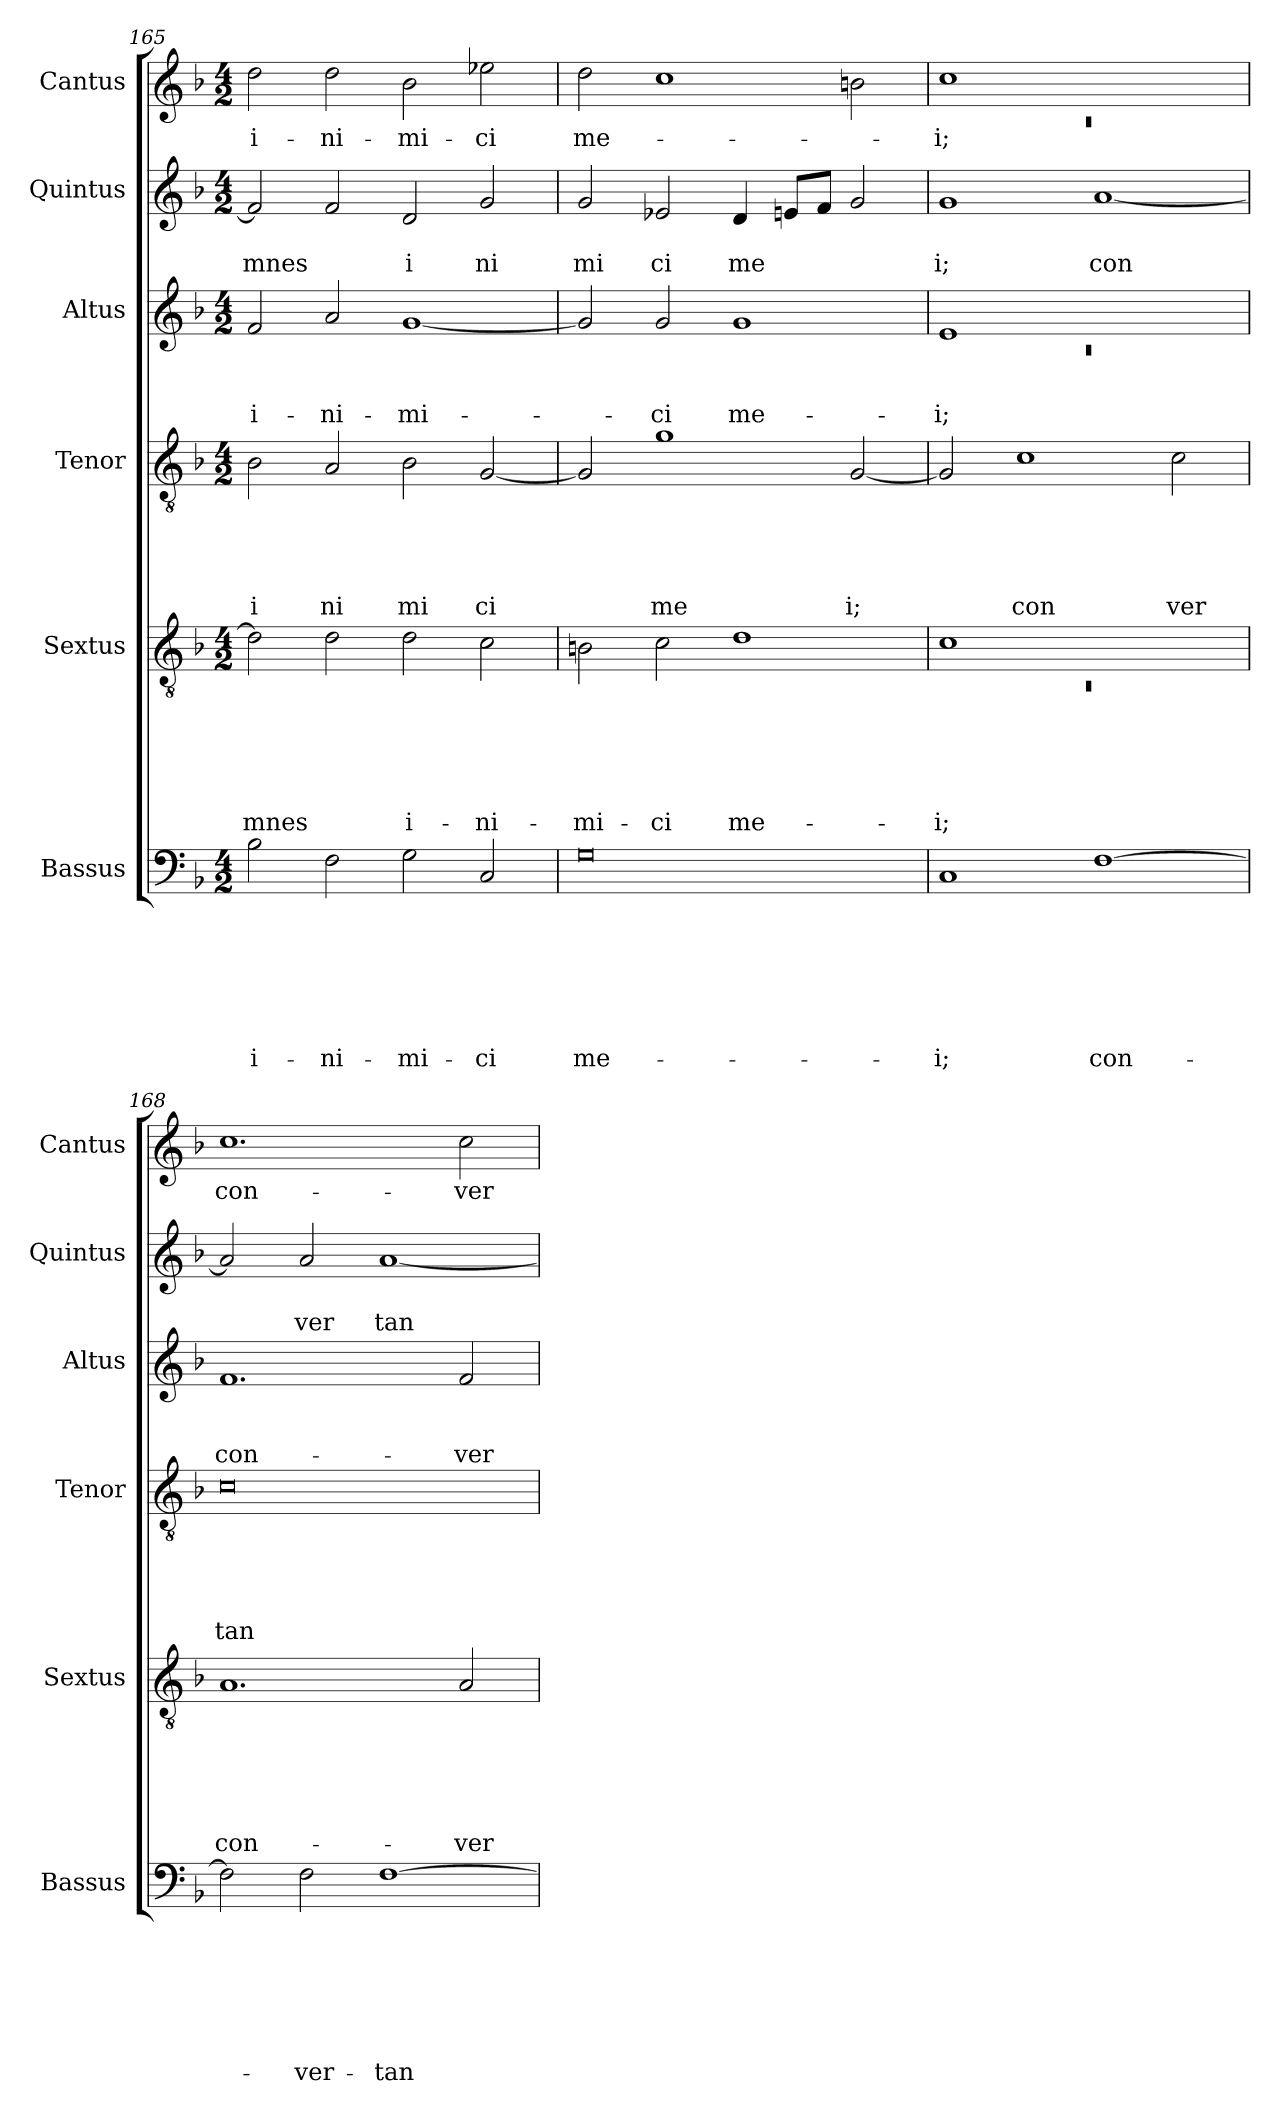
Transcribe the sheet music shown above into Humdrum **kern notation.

**kern	**text	**text	**text	**text	**text	**text	**text	**kern	**text	**text	**text	**text	**text	**text	**kern	**text	**text	**text	**text	**text	**kern	**text	**text	**text	**kern	**text	**text	**kern	**text
*part6	*part6	*part6	*part6	*part6	*part6	*part6	*part6	*part5	*part5	*part5	*part5	*part5	*part5	*part5	*part4	*part4	*part4	*part4	*part4	*part4	*part3	*part3	*part3	*part3	*part2	*part2	*part2	*part1	*part1
*staff6	*staff6	*staff6	*staff6	*staff6	*staff6	*staff6	*staff6	*staff5	*staff5	*staff5	*staff5	*staff5	*staff5	*staff5	*staff4	*staff4	*staff4	*staff4	*staff4	*staff4	*staff3	*staff3	*staff3	*staff3	*staff2	*staff2	*staff2	*staff1	*staff1
*I"Bassus	*	*	*	*	*	*	*	*I"Sextus	*	*	*	*	*	*	*I"Tenor	*	*	*	*	*	*I"Altus	*	*	*	*I"Quintus	*	*	*I"Cantus	*
*I'Bassus	*	*	*	*	*	*	*	*I'Sextus	*	*	*	*	*	*	*I'Tenor	*	*	*	*	*	*I'Altus	*	*	*	*I'Quintus	*	*	*I'Cantus	*
!!LO:PB:g=z
*clefF4	*	*	*	*	*	*	*	*clefGv2	*	*	*	*	*	*	*clefGv2	*	*	*	*	*	*clefG2	*	*	*	*clefG2	*	*	*clefG2	*
*k[b-]	*	*	*	*	*	*	*	*k[b-]	*	*	*	*	*	*	*k[b-]	*	*	*	*	*	*k[b-]	*	*	*	*k[b-]	*	*	*k[b-]	*
*F:	*	*	*	*	*	*	*	*F:	*	*	*	*	*	*	*F:	*	*	*	*	*	*F:	*	*	*	*F:	*	*	*F:	*
*M4/2	*	*	*	*	*	*	*	*M4/2	*	*	*	*	*	*	*M4/2	*	*	*	*	*	*M4/2	*	*	*	*M4/2	*	*	*M4/2	*
=165	=165	=165	=165	=165	=165	=165	=165	=165	=165	=165	=165	=165	=165	=165	=165	=165	=165	=165	=165	=165	=165	=165	=165	=165	=165	=165	=165	=165	=165
!	!	!	!	!	!	!	!LO:LY:b	!	!	!	!	!	!	!LO:LY:b	!	!	!	!	!	!LO:LY:b	!	!	!	!LO:LY:b	!	!	!LO:LY:b	!	!LO:LY:b
2B-\	.	.	.	.	.	.	i-	2d\]	.	.	.	.	.	mnes	2B-\	.	.	.	.	i	2f/	.	.	i-	2f/]	.	-mnes	2dd\	i-
!	!	!	!	!	!	!	!LO:LY:b	!	!	!	!	!	!	!	!	!	!	!	!	!LO:LY:b	!	!	!	!LO:LY:b	!	!	!	!	!LO:LY:b
2F\	.	.	.	.	.	.	-ni-	2d\	.	.	.	.	.	.	2A/	.	.	.	.	ni	2a/	.	.	-ni-	2f/	.	.	2dd\	-ni-
!	!	!	!	!	!	!	!LO:LY:b	!	!	!	!	!	!	!LO:LY:b	!	!	!	!	!	!LO:LY:b	!	!	!	!LO:LY:b	!	!	!LO:LY:b	!	!LO:LY:b
2G\	.	.	.	.	.	.	-mi-	2d\	.	.	.	.	.	i-	2B-\	.	.	.	.	mi	[<1g	.	.	-mi-	2d/	.	i	2b-\	-mi-
!	!	!	!	!	!	!	!LO:LY:b	!	!	!	!	!	!	!LO:LY:b	!	!	!	!	!	!LO:LY:b	!	!	!	!	!	!	!LO:LY:b	!	!LO:LY:b
2C/	.	.	.	.	.	.	-ci	2c\	.	.	.	.	.	-ni-	[<2G/	.	.	.	.	ci	.	.	.	.	2g/	.	ni	2ee-X\	-ci
=166	=166	=166	=166	=166	=166	=166	=166	=166	=166	=166	=166	=166	=166	=166	=166	=166	=166	=166	=166	=166	=166	=166	=166	=166	=166	=166	=166	=166	=166
!	!	!	!	!	!	!	!LO:LY:b	!	!	!	!	!	!	!LO:LY:b	!	!	!	!	!	!	!	!	!	!	!	!	!LO:LY:b	!	!LO:LY:b
0G	.	.	.	.	.	.	me-	2Bn\	.	.	.	.	.	-mi-	2G/]	.	.	.	.	.	2g/]	.	.	.	2g/	.	mi	2dd\	me-
!	!	!	!	!	!	!	!	!	!	!	!	!	!	!LO:LY:b	!	!	!	!	!	!LO:LY:b	!	!	!	!LO:LY:b	!	!	!LO:LY:b	!	!
.	.	.	.	.	.	.	.	2c\	.	.	.	.	.	-ci	1g	.	.	.	.	me	2g/	.	.	-ci	2e-X/	.	ci	1cc	.
!	!	!	!	!	!	!	!	!	!	!	!	!	!	!LO:LY:b	!	!	!	!	!	!	!	!	!	!LO:LY:b	!	!	!LO:LY:b	!	!
.	.	.	.	.	.	.	.	1d	.	.	.	.	.	me-	.	.	.	.	.	.	1g	.	.	me-	4d/	.	me	.	.
.	.	.	.	.	.	.	.	.	.	.	.	.	.	.	.	.	.	.	.	.	.	.	.	.	8en/L	.	.	.	.
.	.	.	.	.	.	.	.	.	.	.	.	.	.	.	.	.	.	.	.	.	.	.	.	.	8f/J	.	.	.	.
!	!	!	!	!	!	!	!	!	!	!	!	!	!	!	!	!	!	!	!	!LO:LY:b	!	!	!	!	!	!	!	!	!
.	.	.	.	.	.	.	.	.	.	.	.	.	.	.	[<2G/	.	.	.	.	i;	.	.	.	.	2g/	.	.	2b\	.
=167	=167	=167	=167	=167	=167	=167	=167	=167	=167	=167	=167	=167	=167	=167	=167	=167	=167	=167	=167	=167	=167	=167	=167	=167	=167	=167	=167	=167	=167
*	*	*	*	*	*	*	*	*^	*	*	*	*	*	*	*	*	*	*	*	*	*^	*	*	*	*	*	*	*^	*
!	!	!	!	!	!	!	!LO:LY:b	!	!LO:N:vis=1	!	!	!	!	!	!LO:LY:b	!	!	!	!	!	!	!	!LO:N:vis=1	!	!	!LO:LY:b	!	!	!LO:LY:b	!	!LO:N:vis=1	!LO:LY:b
1C	.	.	.	.	.	.	-i;	1c	0rC	.	.	.	.	.	-i;	2G/]	.	.	.	.	.	1e	0rc	.	.	-i;	1g	.	i;	1cc	0rc	-i;
!	!	!	!	!	!	!	!	!	!	!	!	!	!	!	!	!	!	!	!	!	!LO:LY:b	!	!	!	!	!	!	!	!	!	!	!
.	.	.	.	.	.	.	.	.	.	.	.	.	.	.	.	1c	.	.	.	.	con	.	.	.	.	.	.	.	.	.	.	.
!	!	!	!	!	!	!	!LO:LY:b	!	!	!	!	!	!	!	!	!	!	!	!	!	!	!	!	!	!	!	!	!	!LO:LY:b	!	!	!
[>1F	.	.	.	.	.	.	con-	1ryy	.	.	.	.	.	.	.	.	.	.	.	.	.	1ryy	.	.	.	.	[<1a	.	con	1ryy	.	.
!	!	!	!	!	!	!	!	!	!	!	!	!	!	!	!	!	!	!	!	!	!LO:LY:b	!	!	!	!	!	!	!	!	!	!	!
.	.	.	.	.	.	.	.	.	.	.	.	.	.	.	.	2c\	.	.	.	.	ver	.	.	.	.	.	.	.	.	.	.	.
*	*	*	*	*	*	*	*	*v	*v	*	*	*	*	*	*	*	*	*	*	*	*	*v	*v	*	*	*	*	*	*	*v	*v	*
=168	=168	=168	=168	=168	=168	=168	=168	=168	=168	=168	=168	=168	=168	=168	=168	=168	=168	=168	=168	=168	=168	=168	=168	=168	=168	=168	=168	=168	=168
!	!	!	!	!	!	!	!	!	!	!	!	!	!	!LO:LY:b	!	!	!	!	!	!LO:LY:b	!	!	!	!LO:LY:b	!	!	!	!	!LO:LY:b
2F\]	.	.	.	.	.	.	.	1.A	.	.	.	.	.	con-	0c	.	.	.	.	tan	1.f	.	.	con-	2a/]	.	.	1.cc	con-
!	!	!	!	!	!	!	!LO:LY:b	!	!	!	!	!	!	!	!	!	!	!	!	!	!	!	!	!	!	!	!LO:LY:b	!	!
2F\	.	.	.	.	.	.	-ver-	.	.	.	.	.	.	.	.	.	.	.	.	.	.	.	.	.	2a/	.	ver	.	.
!	!	!	!	!	!	!	!LO:LY:b	!	!	!	!	!	!	!	!	!	!	!	!	!	!	!	!	!	!	!	!LO:LY:b	!	!
[>1F	.	.	.	.	.	.	-tan-	.	.	.	.	.	.	.	.	.	.	.	.	.	.	.	.	.	[<1a	.	tan	.	.
!	!	!	!	!	!	!	!	!	!	!	!	!	!	!LO:LY:b	!	!	!	!	!	!	!	!	!	!LO:LY:b	!	!	!	!	!LO:LY:b
.	.	.	.	.	.	.	.	2A/	.	.	.	.	.	-ver-	.	.	.	.	.	.	2f/	.	.	-ver-	.	.	.	2cc\	-ver-
=	=	=	=	=	=	=	=	=	=	=	=	=	=	=	=	=	=	=	=	=	=	=	=	=	=	=	=	=	=
*-	*-	*-	*-	*-	*-	*-	*-	*-	*-	*-	*-	*-	*-	*-	*-	*-	*-	*-	*-	*-	*-	*-	*-	*-	*-	*-	*-	*-	*-
